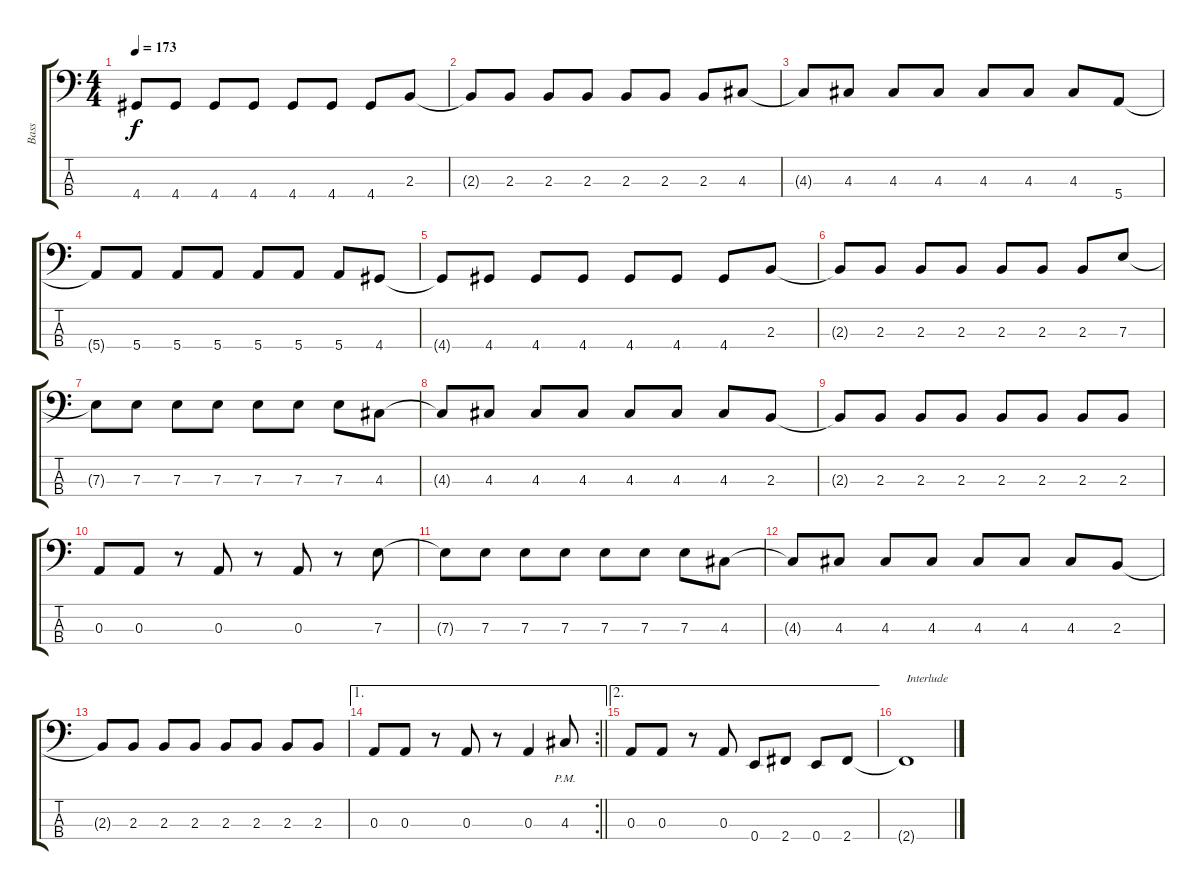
\track ("Bass" "Bass") {instrument electricbassfinger}
\staff {score tabs}
\tuning (G2 D2 A1 E1) {hide}
\ts (4 4)
\tempo 173
\clef f4
\ks c
4.4{t}.8{dy f} 4.4.8 4.4.8 4.4.8 4.4.8 4.4.8 4.4.8 2.3.8 |
2.3{t}.8 2.3.8 2.3.8 2.3.8 2.3.8 2.3.8 2.3.8 4.3.8 |
4.3{t}.8 4.3.8 4.3.8 4.3.8 4.3.8 4.3.8 4.3.8 5.4.8 |
5.4{t}.8 5.4.8 5.4.8 5.4.8 5.4.8 5.4.8 5.4.8 4.4.8 |
4.4{t}.8 4.4.8 4.4.8 4.4.8 4.4.8 4.4.8 4.4.8 2.3.8 |
2.3{t}.8 2.3.8 2.3.8 2.3.8 2.3.8 2.3.8 2.3.8 7.3.8 |
7.3{t}.8 7.3.8 7.3.8 7.3.8 7.3.8 7.3.8 7.3.8 4.3.8 |
4.3{t}.8 4.3.8 4.3.8 4.3.8 4.3.8 4.3.8 4.3.8 2.3.8 |
2.3{t}.8 2.3.8 2.3.8 2.3.8 2.3.8 2.3.8 2.3.8 2.3.8 |
0.3.8 0.3.8 r.8 0.3.8 r.8 0.3.8 r.8 7.3.8 |
7.3{t}.8 7.3.8 7.3.8 7.3.8 7.3.8 7.3.8 7.3.8 4.3.8 |
4.3{t}.8 4.3.8 4.3.8 4.3.8 4.3.8 4.3.8 4.3.8 2.3.8 |
2.3{t}.8 2.3.8 2.3.8 2.3.8 2.3.8 2.3.8 2.3.8 2.3.8 |
\ae 1
\rc 2
\barLineRight lightlight
0.3.8 0.3.8 r.8 0.3.8 r.8 0.3.4 4.3{pm}.8 |
\ae 2
0.3.8 0.3.8 r.8 0.3.8 0.4.8 2.4.8 0.4.8 2.4.8 |
2.4{t}.1{txt "Interlude"}
